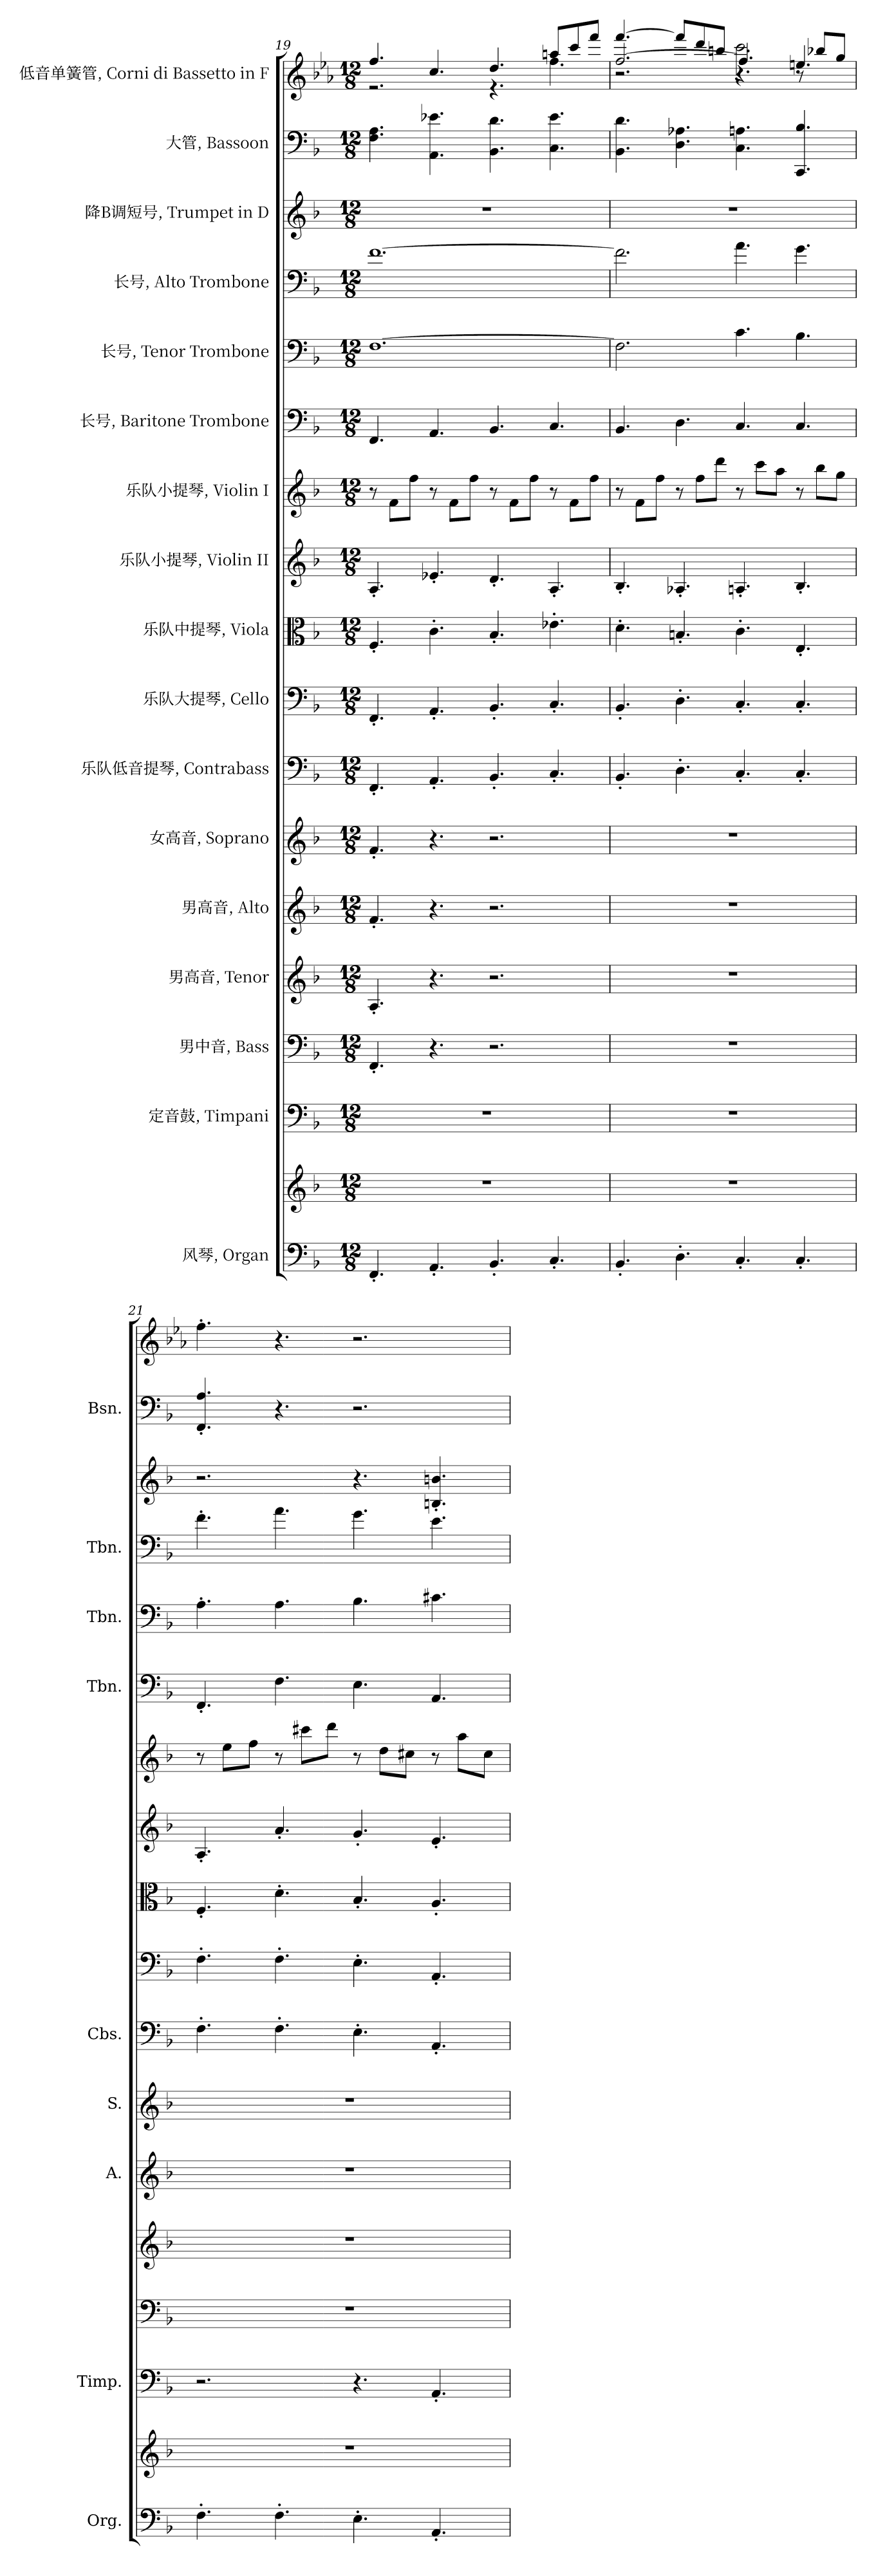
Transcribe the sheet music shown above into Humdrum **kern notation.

**kern	**kern	**kern	**kern	**kern	**kern	**kern	**kern	**kern	**kern	**kern	**kern	**kern	**kern	**kern	**kern	**kern	**kern
*part17	*part17	*part16	*part15	*part14	*part13	*part12	*part11	*part10	*part9	*part8	*part7	*part6	*part5	*part4	*part3	*part2	*part1
*staff18	*staff17	*staff16	*staff15	*staff14	*staff13	*staff12	*staff11	*staff10	*staff9	*staff8	*staff7	*staff6	*staff5	*staff4	*staff3	*staff2	*staff1
*I"风琴, Organ	*	*I"定音鼓, Timpani	*I"男中音, Bass	*I"男高音, Tenor	*I"男高音, Alto	*I"女高音, Soprano	*I"乐队低音提琴, Contrabass	*I"乐队大提琴, Cello	*I"乐队中提琴, Viola	*I"乐队小提琴, Violin II	*I"乐队小提琴, Violin I	*I"长号, Baritone Trombone	*I"长号, Tenor Trombone	*I"长号, Alto Trombone	*I"降B调短号, Trumpet in D	*I"大管, Bassoon	*I"低音单簧管, Corni di Bassetto in F
*I'Org.	*	*I'Timp.	*	*	*I'A.	*I'S.	*I'Cbs.	*	*	*	*	*I'Tbn.	*I'Tbn.	*I'Tbn.	*	*I'Bsn.	*
!!LO:PB:g=z
*clefF4	*clefG2	*clefF4	*clefF4	*clefG2	*clefG2	*clefG2	*clefF4	*clefF4	*clefC3	*clefG2	*clefG2	*clefF4	*clefF4	*clefF4	*clefG2	*clefF4	*clefG2
*	*	*	*	*	*	*	*ITrd7c12	*	*	*	*	*	*	*	*ITrd1c2	*	*ITrd8c14
*k[b-]	*k[b-]	*k[b-]	*k[b-]	*k[b-]	*k[b-]	*k[b-]	*k[b-]	*k[b-]	*k[b-]	*k[b-]	*k[b-]	*k[b-]	*k[b-]	*k[b-]	*k[b-e-a-]	*k[b-]	*k[b-e-a-]
*M12/8	*M12/8	*M12/8	*M12/8	*M12/8	*M12/8	*M12/8	*M12/8	*M12/8	*M12/8	*M12/8	*M12/8	*M12/8	*M12/8	*M12/8	*M12/8	*M12/8	*M12/8
=19	=19	=19	=19	=19	=19	=19	=19	=19	=19	=19	=19	=19	=19	=19	=19	=19	=19
*	*	*	*	*	*	*	*	*	*	*	*	*	*	*	*	*	*^
4.FF'/	1.r	1.r	4.FF'/	4.A'/	4.f'/	4.f'/	4.FFF'/	4.FF'/	4.F'/	4.A'/	8r	4.FF/	[1.F	[1.f	1.r	4.F\ 4.A\	4.f/	2.r
.	.	.	.	.	.	.	.	.	.	.	8f\L	.	.	.	.	.	.	.
.	.	.	.	.	.	.	.	.	.	.	8ff\J	.	.	.	.	.	.	.
4.AA'/	.	.	4.r	4.r	4.r	4.r	4.AAA'/	4.AA'/	4.c'\	4.e-X'/	8r	4.AA/	.	.	.	4.AA\ 4.e-X\	4.c/	.
.	.	.	.	.	.	.	.	.	.	.	8f\L	.	.	.	.	.	.	.
.	.	.	.	.	.	.	.	.	.	.	8ff\J	.	.	.	.	.	.	.
4.BB-'/	.	.	2.r	2.r	2.r	2.r	4.BBB-'/	4.BB-'/	4.B-'/	4.d'/	8r	4.BB-/	.	.	.	4.BB-\ 4.d\	4.d/	4.r
.	.	.	.	.	.	.	.	.	.	.	8f\L	.	.	.	.	.	.	.
.	.	.	.	.	.	.	.	.	.	.	8ff\J	.	.	.	.	.	.	.
4.C'/	.	.	.	.	.	.	4.CC'/	4.C'/	4.e-X'\	4.A'/	8r	4.C/	.	.	.	4.C\ 4.e-\	8an/L	4.f\
.	.	.	.	.	.	.	.	.	.	.	8f\L	.	.	.	.	.	8cc/	.
.	.	.	.	.	.	.	.	.	.	.	8ff\J	.	.	.	.	.	8ff/J	.
=20	=20	=20	=20	=20	=20	=20	=20	=20	=20	=20	=20	=20	=20	=20	=20	=20	=20	=20
*	*	*	*	*	*	*	*	*	*	*	*	*	*	*	*	*	*	*^
4.BB-'/	1.r	1.r	1.r	1.r	1.r	1.r	4.BBB-'/	4.BB-'/	4.d'\	4.B-'/	8r	4.BB-/	2.F\]	2.f\]	1.r	4.BB-\ 4.d\	[4.ff/	2.r	[2.f/
.	.	.	.	.	.	.	.	.	.	.	8f\L	.	.	.	.	.	.	.	.
.	.	.	.	.	.	.	.	.	.	.	8ff\J	.	.	.	.	.	.	.	.
4.D'\	.	.	.	.	.	.	4.DD'\	4.D'\	4.Bn'/	4.A-X'/	8r	4.D\	.	.	.	4.D\ 4.A-X\	8ff/L]	.	.
.	.	.	.	.	.	.	.	.	.	.	8ff\L	.	.	.	.	.	8dd/	.	.
.	.	.	.	.	.	.	.	.	.	.	8ddd\J	.	.	.	.	.	8bn/J	.	.
4.C'/	.	.	.	.	.	.	4.CC'/	4.C'/	4.c'\	4.An'/	8r	4.C/	4.c\	4.a\	.	4.C\ 4.An\	4.r	2.cc'\	4.f/]
.	.	.	.	.	.	.	.	.	.	.	8ccc\L	.	.	.	.	.	.	.	.
.	.	.	.	.	.	.	.	.	.	.	8aa\J	.	.	.	.	.	.	.	.
4.C'/	.	.	.	.	.	.	4.CC'/	4.C'/	4.E'/	4.B-'/	8r	4.C/	4.B-\	4.g\	.	4.CC/ 4.B-/	8r	.	4.en/
.	.	.	.	.	.	.	.	.	.	.	8bb-\L	.	.	.	.	.	8b-X/L	.	.
.	.	.	.	.	.	.	.	.	.	.	8gg\J	.	.	.	.	.	8g/J	.	.
*	*	*	*	*	*	*	*	*	*	*	*	*	*	*	*	*	*v	*v	*v
!!LO:PB:g=z
=21	=21	=21	=21	=21	=21	=21	=21	=21	=21	=21	=21	=21	=21	=21	=21	=21	=21
4.F'\	1.r	2.r	1.r	1.r	1.r	1.r	4.FF'\	4.F'\	4.F'/	4.A'/	8r	4.FF'/	4.A'\	4.f'\	2.r	4.FF/' 4.A/'	4.f'\
.	.	.	.	.	.	.	.	.	.	.	8ee\L	.	.	.	.	.	.
.	.	.	.	.	.	.	.	.	.	.	8ff\J	.	.	.	.	.	.
4.F'\	.	.	.	.	.	.	4.FF'\	4.F'\	4.d'\	4.a'/	8r	4.F\	4.A\	4.a\	.	4.r	4.r
.	.	.	.	.	.	.	.	.	.	.	8ccc#X\L	.	.	.	.	.	.
.	.	.	.	.	.	.	.	.	.	.	8ddd\J	.	.	.	.	.	.
4.E'\	.	4.r	.	.	.	.	4.EE'\	4.E'\	4.B-'/	4.g'/	8r	4.E\	4.B-\	4.g\	4.r	2.r	2.r
.	.	.	.	.	.	.	.	.	.	.	8dd\L	.	.	.	.	.	.
.	.	.	.	.	.	.	.	.	.	.	8cc#X\J	.	.	.	.	.	.
4.AA'/	.	4.AA'/	.	.	.	.	4.AAA'/	4.AA'/	4.A'/	4.e'/	8r	4.AA/	4.c#X\	4.e\	4.An/' 4.an/'	.	.
.	.	.	.	.	.	.	.	.	.	.	8aa\L	.	.	.	.	.	.
.	.	.	.	.	.	.	.	.	.	.	8cc#\J	.	.	.	.	.	.
=	=	=	=	=	=	=	=	=	=	=	=	=	=	=	=	=	=
*-	*-	*-	*-	*-	*-	*-	*-	*-	*-	*-	*-	*-	*-	*-	*-	*-	*-
